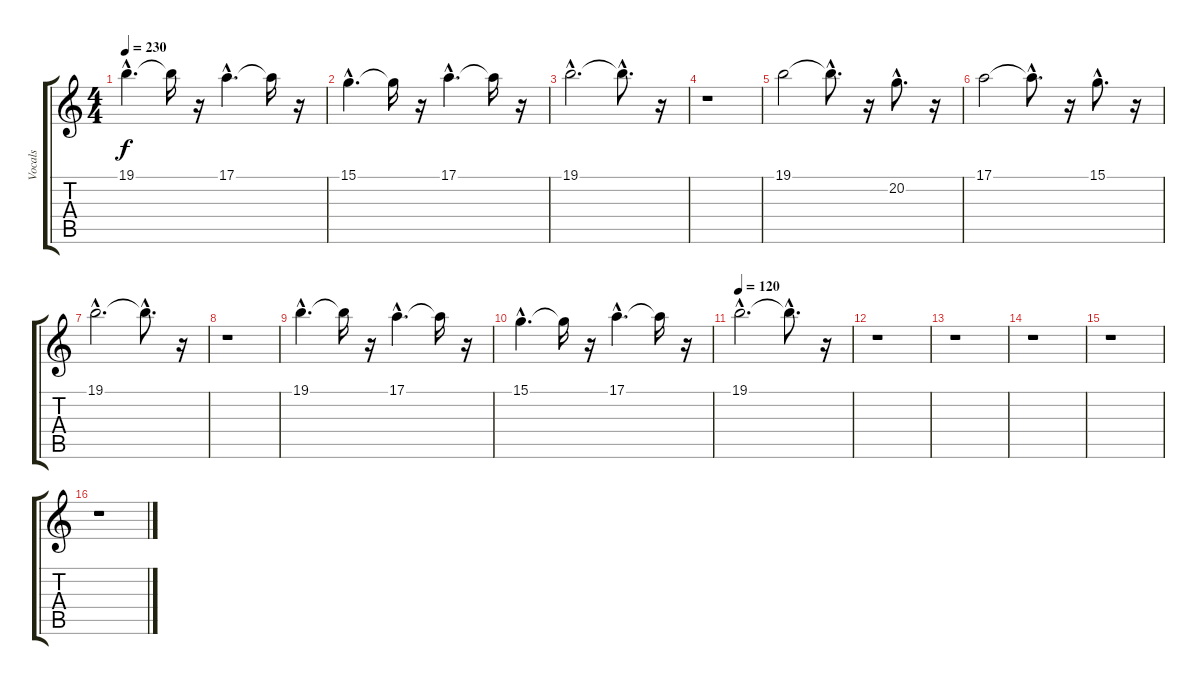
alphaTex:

\track ("Vocals" "Vocals") {instrument choiraahs}
\staff {score tabs}
\tuning (E4 B3 G3 D3 A2 E2) {hide}
\ts (4 4)
\tempo 230
\clef g2
\ks c
19.1{hac}.4{d dy f} 19.1{t}.16 r.16 17.1{hac}.4{d} 17.1{t}.16 r.16 |
15.1{hac}.4{d} 15.1{t}.16 r.16 17.1{hac}.4{d} 17.1{t}.16 r.16 |
19.1{hac}.2{d} 19.1{hac t}.8{d} r.16 |
r.1 |
19.1.2 19.1{hac t}.8{d} r.16 20.2{hac}.8{d} r.16 |
17.1.2 17.1{hac t}.8{d} r.16 15.1{hac}.8{d} r.16 |
19.1{hac}.2{d} 19.1{hac t}.8{d} r.16 |
r.1 |
19.1{hac}.4{d} 19.1{t}.16 r.16 17.1{hac}.4{d} 17.1{t}.16 r.16 |
15.1{hac}.4{d} 15.1{t}.16 r.16 17.1{hac}.4{d} 17.1{t}.16 r.16 |
\tempo 120
19.1{hac}.2{d} 19.1{hac t}.8{d} r.16 |
r.1 |
r.1 |
r.1 |
r.1 |
r.1
